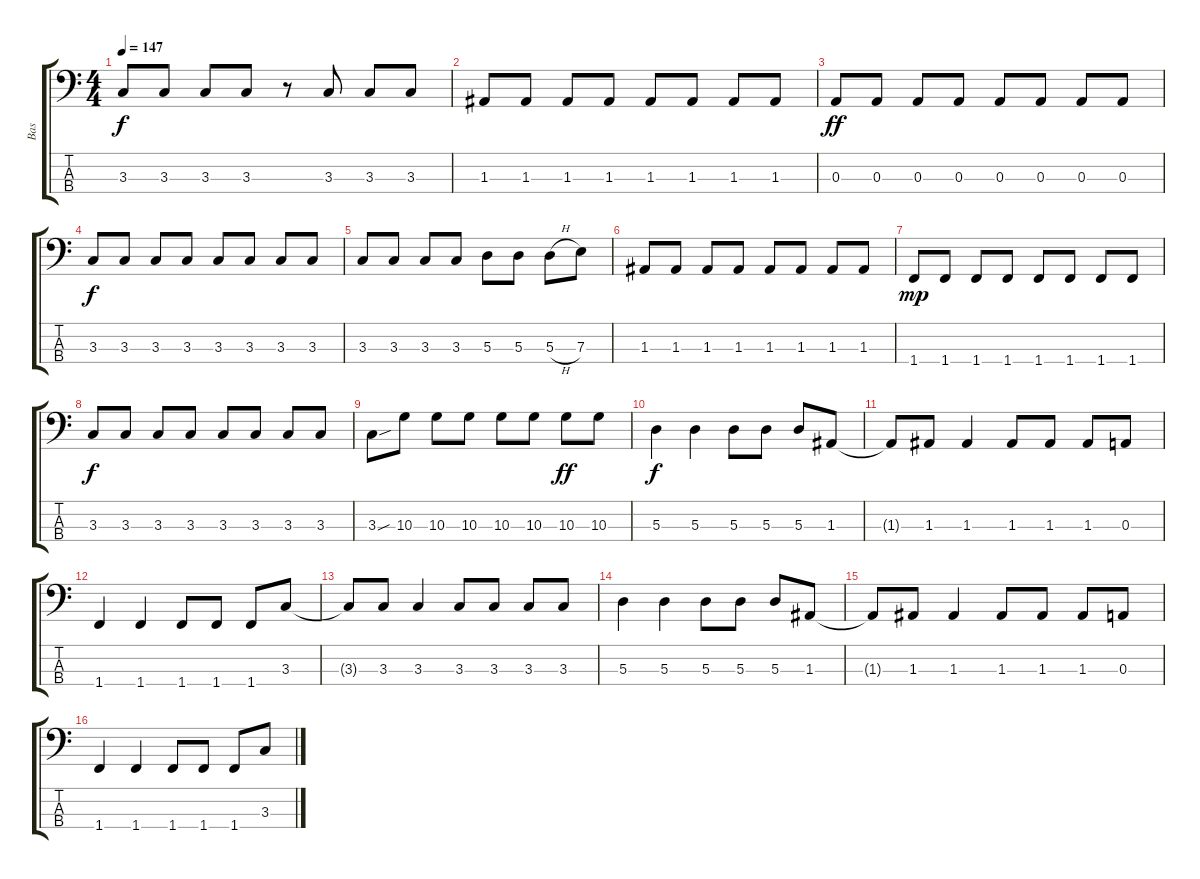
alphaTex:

\track ("Bas" "Bas") {instrument electricbasspick}
\staff {score tabs}
\tuning (G2 D2 A1 E1) {hide}
\ts (4 4)
\tempo 147
\clef f4
\ks c
3.3.8{dy f} 3.3.8 3.3.8 3.3.8 r.8 3.3.8 3.3.8 3.3.8 |
1.3.8 1.3.8 1.3.8 1.3.8 1.3.8 1.3.8 1.3.8 1.3.8 |
0.3.8{dy ff} 0.3.8 0.3.8 0.3.8 0.3.8 0.3.8 0.3.8 0.3.8 |
3.3.8{dy f} 3.3.8 3.3.8 3.3.8 3.3.8 3.3.8 3.3.8 3.3.8 |
3.3.8 3.3.8 3.3.8 3.3.8 5.3.8 5.3.8 5.3{h}.8 7.3.8 |
1.3.8 1.3.8 1.3.8 1.3.8 1.3.8 1.3.8 1.3.8 1.3.8 |
1.4.8{dy mp} 1.4.8 1.4.8 1.4.8 1.4.8 1.4.8 1.4.8 1.4.8 |
3.3.8{dy f} 3.3.8 3.3.8 3.3.8 3.3.8 3.3.8 3.3.8 3.3.8 |
3.3{sou}.8 10.3.8 10.3.8 10.3.8 10.3.8 10.3.8 10.3.8{dy ff} 10.3.8 |
5.3.4{dy f} 5.3.4 5.3.8 5.3.8 5.3.8 1.3.8 |
1.3{t}.8 1.3.8 1.3.4 1.3.8 1.3.8 1.3.8 0.3.8 |
1.4.4 1.4.4 1.4.8 1.4.8 1.4.8 3.3.8 |
3.3{t}.8 3.3.8 3.3.4 3.3.8 3.3.8 3.3.8 3.3.8 |
5.3.4 5.3.4 5.3.8 5.3.8 5.3.8 1.3.8 |
1.3{t}.8 1.3.8 1.3.4 1.3.8 1.3.8 1.3.8 0.3.8 |
1.4.4 1.4.4 1.4.8 1.4.8 1.4.8 3.3.8
